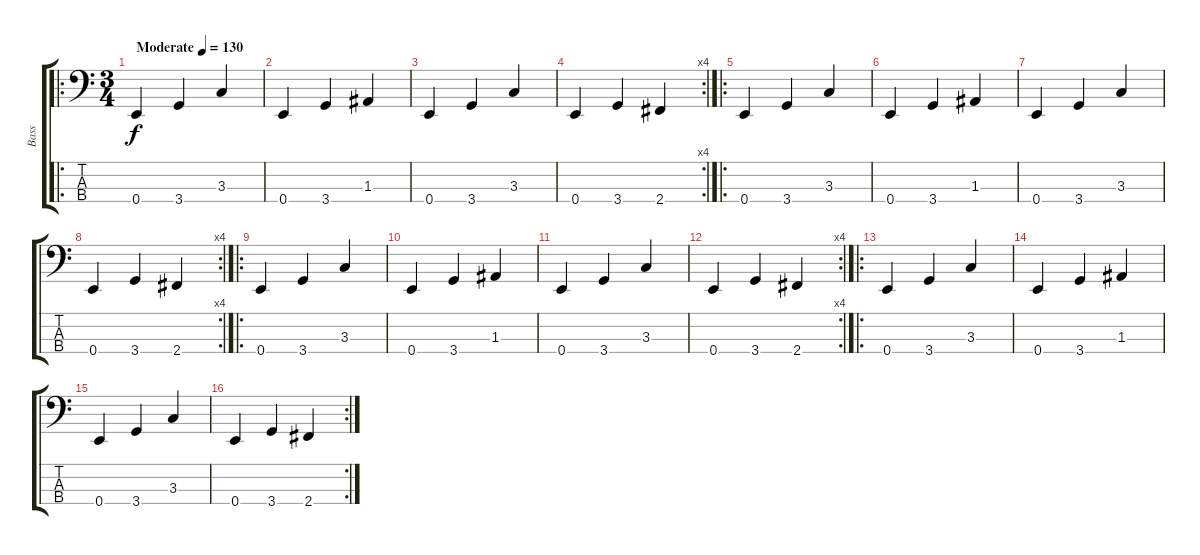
\track ("Bass" "Bass") {instrument electricbassfinger}
\staff {score tabs}
\tuning (G2 D2 A1 E1) {hide}
\ro
\ts (3 4)
\tempo (130 "Moderate")
\clef f4
\ks c
0.4.4{dy f instrument electricbassfinger} 3.4.4 3.3.4 |
0.4.4 3.4.4 1.3.4 |
0.4.4 3.4.4 3.3.4 |
\rc 4
0.4.4 3.4.4 2.4.4 |
\ro
0.4.4 3.4.4 3.3.4 |
0.4.4 3.4.4 1.3.4 |
0.4.4 3.4.4 3.3.4 |
\rc 4
0.4.4 3.4.4 2.4.4 |
\ro
0.4.4 3.4.4 3.3.4 |
0.4.4 3.4.4 1.3.4 |
0.4.4 3.4.4 3.3.4 |
\rc 4
0.4.4 3.4.4 2.4.4 |
\ro
0.4.4 3.4.4 3.3.4 |
0.4.4 3.4.4 1.3.4 |
0.4.4 3.4.4 3.3.4 |
\rc 2
0.4.4 3.4.4 2.4.4
